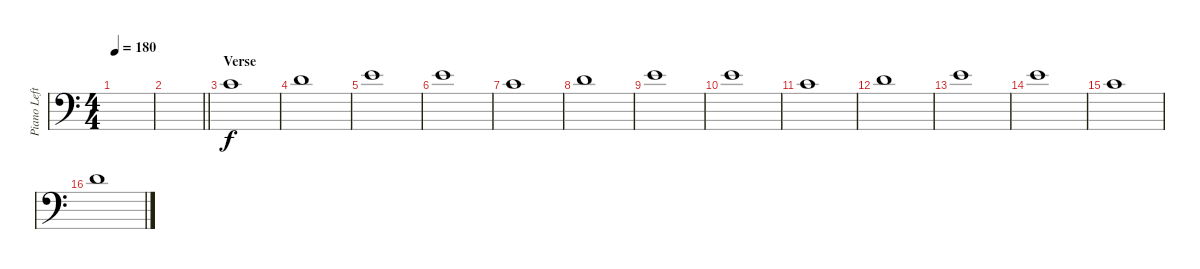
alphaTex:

\track ("Piano Left" "Piano Left") {instrument electricbassfinger}
\staff {score}
\tuning (G2 D2 A1 E1) {hide}
\ts (4 4)
\tempo 180
\clef f4
\ks c
|
\barLineRight lightlight
|
\section ("" "Verse")
5.1.1 |
7.1.1 |
9.1.1 |
9.1.1 |
10.2.1 |
7.1.1 |
9.1.1 |
9.1.1 |
10.2.1 |
7.1.1 |
9.1.1 |
9.1.1 |
10.2.1 |
7.1.1
